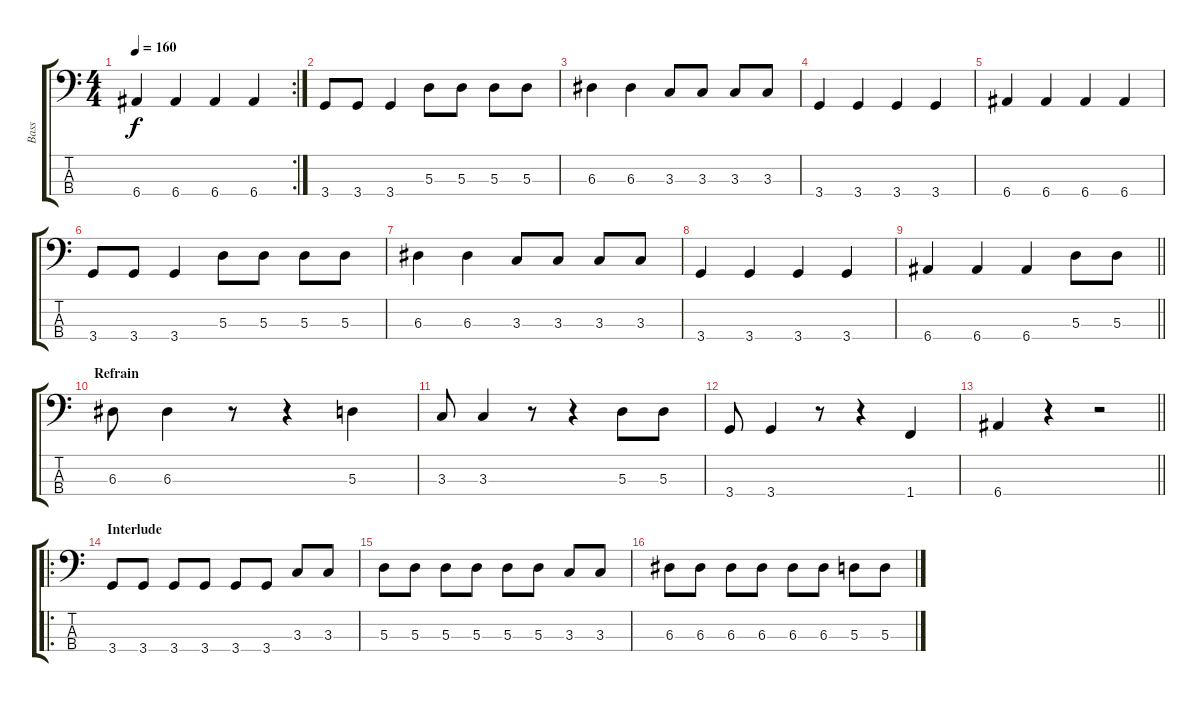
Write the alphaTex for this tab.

\track ("Bass" "Bass") {instrument electricbasspick}
\staff {score tabs}
\tuning (G2 D2 A1 E1) {hide}
\rc 2
\ts (4 4)
\tempo 160
\clef f4
\ks c
6.4.4{dy f} 6.4.4 6.4.4 6.4.4 |
3.4.8 3.4.8 3.4.4 5.3.8 5.3.8 5.3.8 5.3.8 |
6.3.4 6.3.4 3.3.8 3.3.8 3.3.8 3.3.8 |
3.4.4 3.4.4 3.4.4 3.4.4 |
6.4.4 6.4.4 6.4.4 6.4.4 |
3.4.8 3.4.8 3.4.4 5.3.8 5.3.8 5.3.8 5.3.8 |
6.3.4 6.3.4 3.3.8 3.3.8 3.3.8 3.3.8 |
3.4.4 3.4.4 3.4.4 3.4.4 |
\barLineRight lightlight
6.4.4 6.4.4 6.4.4 5.3.8 5.3.8 |
\section ("" "Refrain")
6.3.8 6.3.4 r.8 r.4 5.3.4 |
3.3.8 3.3.4 r.8 r.4 5.3.8 5.3.8 |
3.4.8 3.4.4 r.8 r.4 1.4.4 |
\barLineRight lightlight
6.4.4 r.4 r.2 |
\ro
\section ("" "Interlude")
3.4.8 3.4.8 3.4.8 3.4.8 3.4.8 3.4.8 3.3.8 3.3.8 |
5.3.8 5.3.8 5.3.8 5.3.8 5.3.8 5.3.8 3.3.8 3.3.8 |
6.3.8 6.3.8 6.3.8 6.3.8 6.3.8 6.3.8 5.3.8 5.3.8
